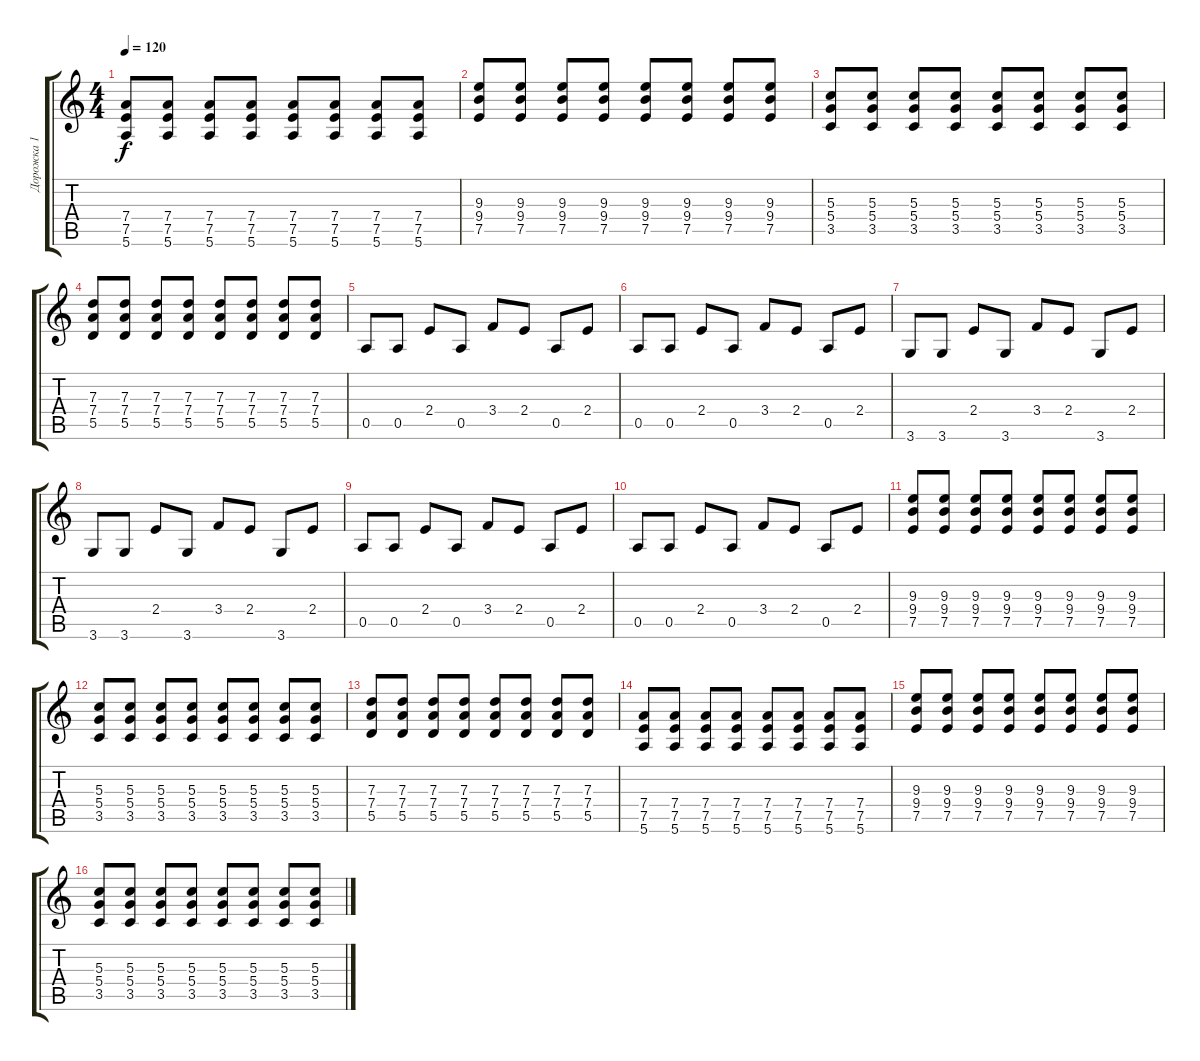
\track ("Дорожка 1" "Дорожка 1") {instrument acousticguitarsteel}
\staff {score tabs}
\tuning (E4 B3 G3 D3 A2 E2) {hide}
\ts (4 4)
\tempo 120
\clef g2
\ks c
(7.4 7.5 5.6).8{dy f} (7.4 7.5 5.6).8 (7.4 7.5 5.6).8 (7.4 7.5 5.6).8 (7.4 7.5 5.6).8 (7.4 7.5 5.6).8 (7.4 7.5 5.6).8 (7.4 7.5 5.6).8 |
(9.3 9.4 7.5).8 (9.3 9.4 7.5).8 (9.3 9.4 7.5).8 (9.3 9.4 7.5).8 (9.3 9.4 7.5).8 (9.3 9.4 7.5).8 (9.3 9.4 7.5).8 (9.3 9.4 7.5).8 |
(5.3 5.4 3.5).8 (5.3 5.4 3.5).8 (5.3 5.4 3.5).8 (5.3 5.4 3.5).8 (5.3 5.4 3.5).8 (5.3 5.4 3.5).8 (5.3 5.4 3.5).8 (5.3 5.4 3.5).8 |
(7.3 7.4 5.5).8 (7.3 7.4 5.5).8 (7.3 7.4 5.5).8 (7.3 7.4 5.5).8 (7.3 7.4 5.5).8 (7.3 7.4 5.5).8 (7.3 7.4 5.5).8 (7.3 7.4 5.5).8 |
0.5.8 0.5.8 2.4.8 0.5.8 3.4.8 2.4.8 0.5.8 2.4.8 |
0.5.8 0.5.8 2.4.8 0.5.8 3.4.8 2.4.8 0.5.8 2.4.8 |
3.6.8 3.6.8 2.4.8 3.6.8 3.4.8 2.4.8 3.6.8 2.4.8 |
3.6.8 3.6.8 2.4.8 3.6.8 3.4.8 2.4.8 3.6.8 2.4.8 |
0.5.8 0.5.8 2.4.8 0.5.8 3.4.8 2.4.8 0.5.8 2.4.8 |
0.5.8 0.5.8 2.4.8 0.5.8 3.4.8 2.4.8 0.5.8 2.4.8 |
(9.3 9.4 7.5).8 (9.3 9.4 7.5).8 (9.3 9.4 7.5).8 (9.3 9.4 7.5).8 (9.3 9.4 7.5).8 (9.3 9.4 7.5).8 (9.3 9.4 7.5).8 (9.3 9.4 7.5).8 |
(5.3 5.4 3.5).8 (5.3 5.4 3.5).8 (5.3 5.4 3.5).8 (5.3 5.4 3.5).8 (5.3 5.4 3.5).8 (5.3 5.4 3.5).8 (5.3 5.4 3.5).8 (5.3 5.4 3.5).8 |
(7.3 7.4 5.5).8 (7.3 7.4 5.5).8 (7.3 7.4 5.5).8 (7.3 7.4 5.5).8 (7.3 7.4 5.5).8 (7.3 7.4 5.5).8 (7.3 7.4 5.5).8 (7.3 7.4 5.5).8 |
(7.4 7.5 5.6).8 (7.4 7.5 5.6).8 (7.4 7.5 5.6).8 (7.4 7.5 5.6).8 (7.4 7.5 5.6).8 (7.4 7.5 5.6).8 (7.4 7.5 5.6).8 (7.4 7.5 5.6).8 |
(9.3 9.4 7.5).8 (9.3 9.4 7.5).8 (9.3 9.4 7.5).8 (9.3 9.4 7.5).8 (9.3 9.4 7.5).8 (9.3 9.4 7.5).8 (9.3 9.4 7.5).8 (9.3 9.4 7.5).8 |
(5.3 5.4 3.5).8 (5.3 5.4 3.5).8 (5.3 5.4 3.5).8 (5.3 5.4 3.5).8 (5.3 5.4 3.5).8 (5.3 5.4 3.5).8 (5.3 5.4 3.5).8 (5.3 5.4 3.5).8
